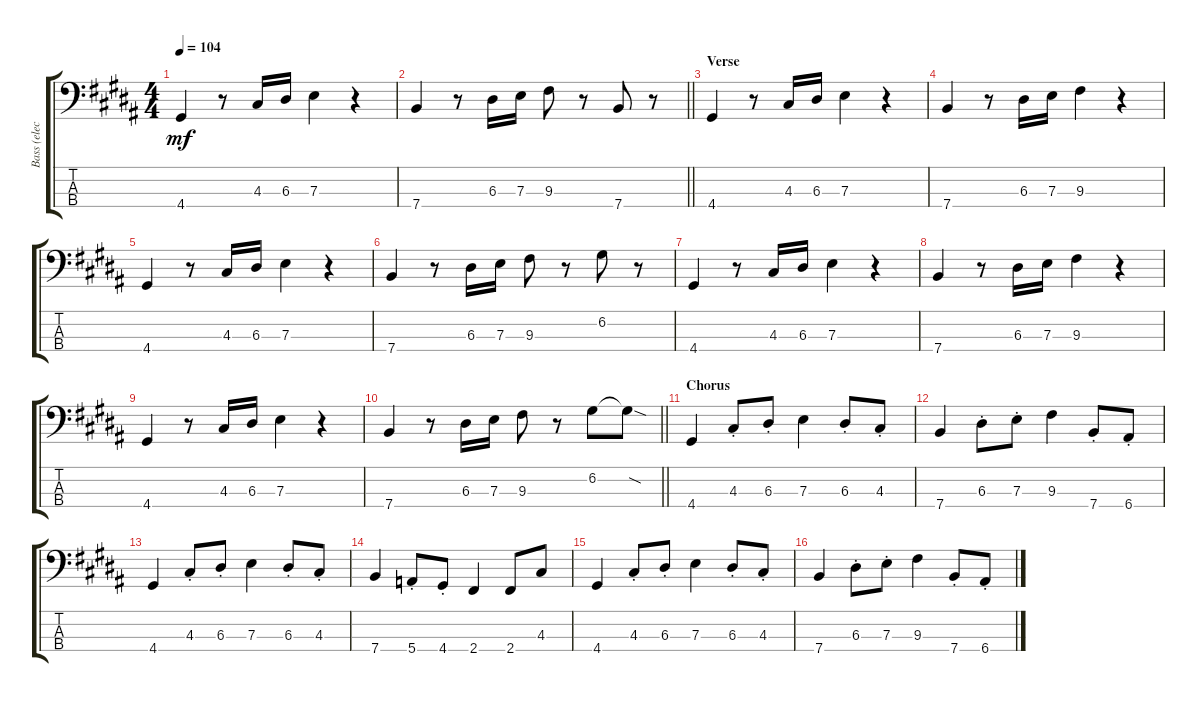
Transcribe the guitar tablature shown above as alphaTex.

\track ("Bass (elec.)" "Bass (elec") {instrument electricbassfinger}
\staff {score tabs}
\tuning (G2 D2 A1 E1) {hide}
\ts (4 4)
\tempo 104
\clef f4
\ks b
4.4.4{dy mf} r.8 4.3.16 6.3.16 7.3.4 r.4 |
\barLineRight lightlight
7.4.4 r.8 6.3.16 7.3.16 9.3.8 r.8 7.4.8 r.8 |
\section ("" "Verse")
4.4.4 r.8 4.3.16 6.3.16 7.3.4 r.4 |
7.4.4 r.8 6.3.16 7.3.16 9.3.4 r.4 |
4.4.4 r.8 4.3.16 6.3.16 7.3.4 r.4 |
7.4.4 r.8 6.3.16 7.3.16 9.3.8 r.8 6.2.8 r.8 |
4.4.4 r.8 4.3.16 6.3.16 7.3.4 r.4 |
7.4.4 r.8 6.3.16 7.3.16 9.3.4 r.4 |
4.4.4 r.8 4.3.16 6.3.16 7.3.4 r.4 |
\barLineRight lightlight
7.4.4 r.8 6.3.16 7.3.16 9.3.8 r.8 6.2.8 6.2{sod t}.8 |
\section ("" "Chorus")
4.4.4 4.3{st}.8 6.3{st}.8 7.3.4 6.3{st}.8 4.3{st}.8 |
7.4.4 6.3{st}.8 7.3{st}.8 9.3.4 7.4{st}.8 6.4{st}.8 |
4.4.4 4.3{st}.8 6.3{st}.8 7.3.4 6.3{st}.8 4.3{st}.8 |
7.4.4 5.4{st}.8 4.4{st}.8 2.4.4 2.4.8 4.3.8 |
4.4.4 4.3{st}.8 6.3{st}.8 7.3.4 6.3{st}.8 4.3{st}.8 |
7.4.4 6.3{st}.8 7.3{st}.8 9.3.4 7.4{st}.8 6.4{st}.8
